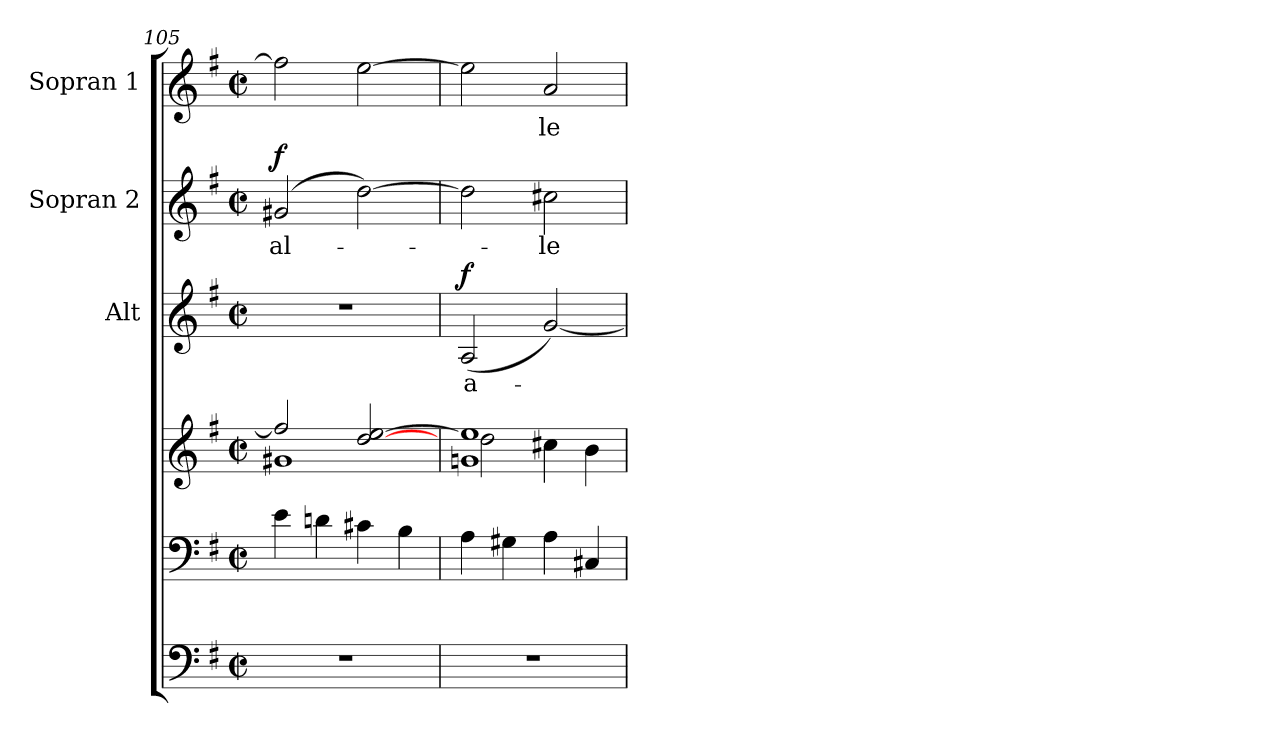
**kern	**kern	**kern	**kern	**text	**dynam	**kern	**text	**dynam	**kern	**text
*part5	*part4	*part4	*part3	*part3	*part3	*part2	*part2	*part2	*part1	*part1
*staff6	*staff5	*staff4	*staff3	*staff3	*staff3	*staff2	*staff2	*staff2	*staff1	*staff1
*	*	*	*I"Alt	*	*	*I"Sopran 2	*	*	*I"Sopran 1	*
*	*	*	*I'A.	*	*	*I'S. 2	*	*	*I'S. 1	*
*clefF4	*clefF4	*clefG2	*clefG2	*	*	*clefG2	*	*	*clefG2	*
*k[f#]	*k[f#]	*k[f#]	*k[f#]	*	*	*k[f#]	*	*	*k[f#]	*
*G:	*G:	*G:	*G:	*	*	*G:	*	*	*G:	*
*M2/2	*M2/2	*M2/2	*M2/2	*	*	*M2/2	*	*	*M2/2	*
*met(c|)	*met(c|)	*met(c|)	*met(c|)	*	*	*met(c|)	*	*	*met(c|)	*
=105	=105	=105	=105	=105	=105	=105	=105	=105	=105	=105
*	*	*^	*	*	*	*	*	*	*	*
!	!	!	!	!	!	!	!	!LO:LY:b	!LO:DY:a	!	!
1r	4e\	2ff#/]	1g#X	1r	.	.	(2g#X/	al-	f	2ff#\]	.
.	4dn\	.	.	.	.	.	.	.	.	.	.
.	4c#X\	[>2dd/ [>2ee/	.	.	.	.	[2dd\)	.	.	[2ee\	.
.	4B\	.	.	.	.	.	.	.	.	.	.
!!LO:LB:g=z
=106	=106	=106	=106	=106	=106	=106	=106	=106	=106	=106	=106
!	!	!	!	!	!LO:LY:b	!LO:DY:a	!	!	!	!	!
1r	4A\	1gn 1ee]	2dd\	(<2A/	a-	f	2dd\]	.	.	2ee\]	.
.	4G#X\	.	.	.	.	.	.	.	.	.	.
!	!	!	!	!	!	!	!	!LO:LY:b	!	!	!LO:LY:b
.	4A\	.	4cc#X\	[2g/)	.	.	2cc#X\	-le-	.	2a/	-le-
.	4C#X/	.	4b\	.	.	.	.	.	.	.	.
*	*	*v	*v	*	*	*	*	*	*	*	*
=	=	=	=	=	=	=	=	=	=	=
*-	*-	*-	*-	*-	*-	*-	*-	*-	*-	*-
